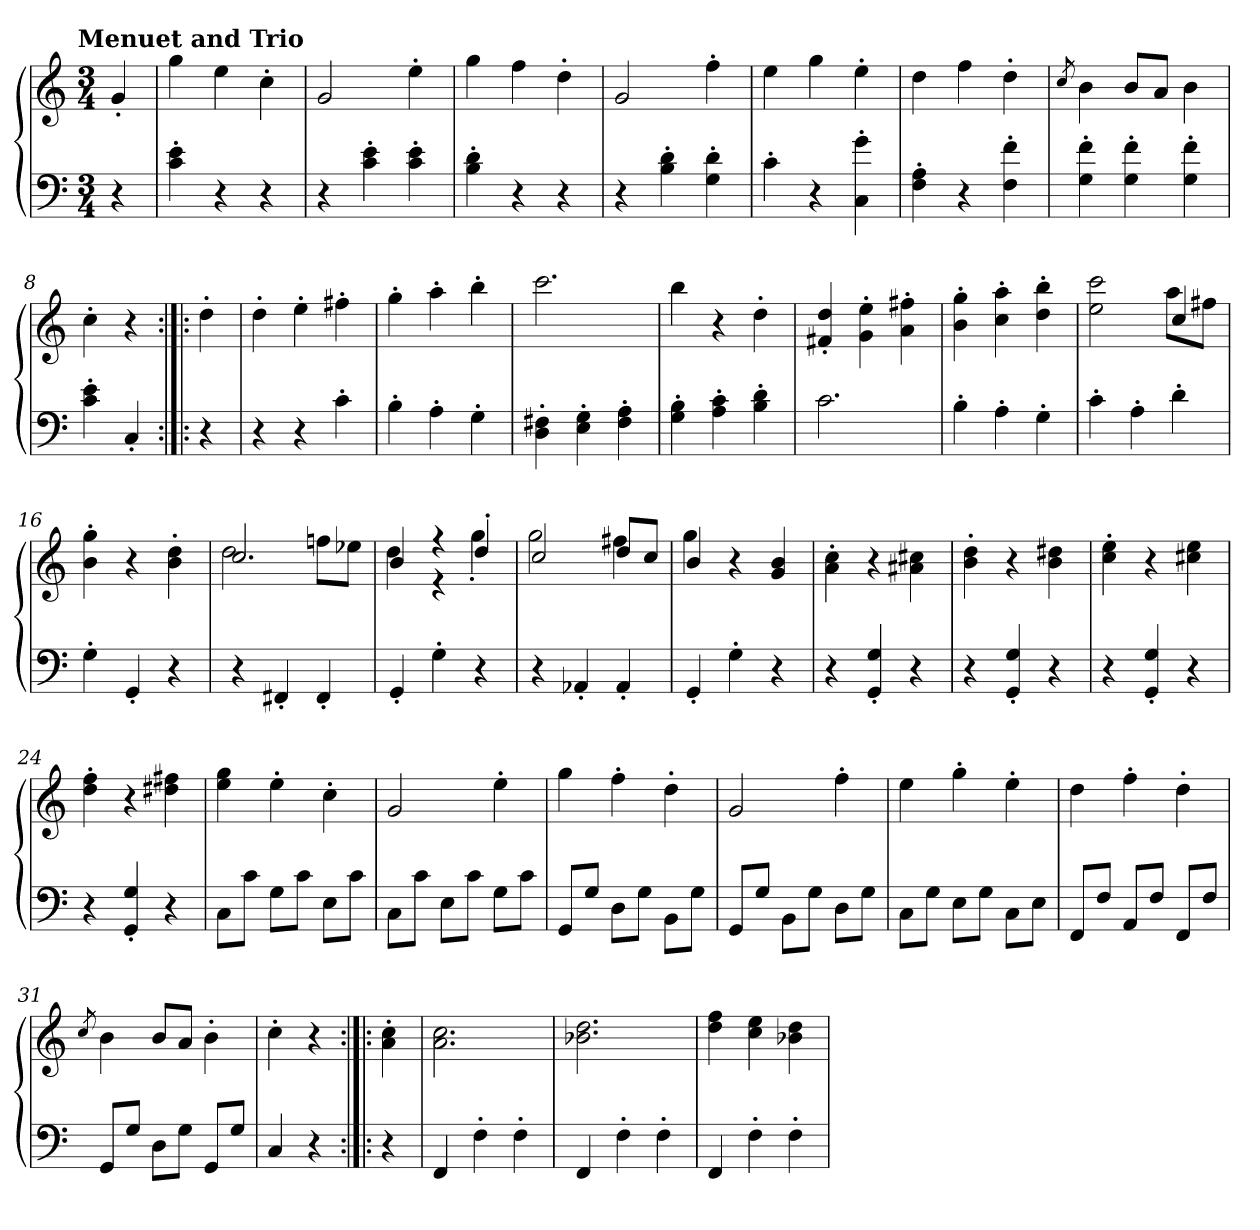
**kern	**kern
*part1	*part1
*staff2	*staff1
!!LO:TX:omd:t=Menuet and Trio
*M3/4	*M3/4
*MM160	*MM160
=	=
4r	4g'
=	=
4c' 4e'	4gg
4r	4ee
4r	4cc'
=2	=2
4r	2g
4c' 4e'	.
4c' 4e'	4ee'
=3	=3
4B' 4d'	4gg
4r	4ff
4r	4dd'
=4	=4
4r	2g
4B' 4d'	.
4G' 4d'	4ff'
=5	=5
4c'	4ee
4r	4gg
4C' 4g'	4ee'
=6	=6
4F' 4A'	4dd
4r	4ff
4F' 4f'	4dd'
=7	=7
.	8qcc
4G' 4f'	4b
4G' 4f'	8bL
.	8aJ
4G' 4f'	4b
=8	=8
4c' 4e'	4cc'
4C'	4r
=:|!|:	=:|!|:
4r	4dd'
=9	=9
4r	4dd'
4r	4ee'
4c'	4ff#X'
=10	=10
4B'	4gg'
4A'	4aa'
4G'	4bb'
=11	=11
4D' 4F#X'	2.ccc
4E' 4G'	.
4F#' 4A'	.
=12	=12
4G' 4B'	4bb
4A' 4c'	4r
4B' 4d'	4dd'
=13	=13
2.c	4f#X' 4dd'
.	4g' 4ee'
.	4a' 4ff#X'
=14	=14
4B'	4b' 4gg'
4A'	4cc' 4aa'
4G'	4dd' 4bb'
=15	=15
*	*^
4c'	2ee 2ccc	2ryy
4A'	.	.
4d'	4cc	8aaL
.	.	8ff#XJ
*	*v	*v
=16	=16
4G'	4b' 4gg'
4GG'	4r
4r	4b' 4dd'
=17	=17
*	*^
4r	2.cc	2dd
4FF#X'	.	.
4FF#'	.	8ffnL
.	.	8ee-XJ
=18	=18	=18
4GG'	4b	4dd
4G'	4r	4r
4r	4dd'	4gg'
=19	=19	=19
4r	2cc	2gg
4AA-X'	.	.
4AA-'	8ddL	4ff#X
.	8ccJ	.
=20	=20	=20
4GG'	4b	4gg
4G'	4r	2ryy
4r	4g 4b	.
*	*v	*v
=21	=21
4r	4a' 4cc'
4GG' 4G'	4r
4r	4a#X 4cc#X
=22	=22
4r	4b' 4dd'
4GG' 4G'	4r
4r	4b 4dd#X
=23	=23
4r	4cc' 4ee'
4GG' 4G'	4r
4r	4cc#X 4ee
=24	=24
4r	4dd' 4ff'
4GG' 4G'	4r
4r	4dd#X 4ff#X
=25	=25
8CL	4ee 4gg
8cJ	.
8GL	4ee'
8cJ	.
8EL	4cc'
8cJ	.
=26	=26
8CL	2g
8cJ	.
8EL	.
8cJ	.
8GL	4ee'
8cJ	.
=27	=27
8GGL	4gg
8GJ	.
8DL	4ff'
8GJ	.
8BBL	4dd'
8GJ	.
=28	=28
8GGL	2g
8GJ	.
8BBL	.
8GJ	.
8DL	4ff'
8GJ	.
=29	=29
8CL	4ee
8GJ	.
8EL	4gg'
8GJ	.
8CL	4ee'
8EJ	.
=30	=30
8FFL	4dd
8FJ	.
8AAL	4ff'
8FJ	.
8FFL	4dd'
8FJ	.
=31	=31
.	8qcc
8GGL	4b
8GJ	.
8DL	8bL
8GJ	8aJ
8GGL	4b'
8GJ	.
=32	=32
4C	4cc'
4r	4r
=:|!|:	=:|!|:
4r	4a' 4cc'
=33	=33
4FF	2.a 2.cc
4F'	.
4F'	.
=34	=34
4FF	2.b-X 2.dd
4F'	.
4F'	.
=35	=35
4FF	4dd 4ff
4F'	4cc 4ee
4F'	4b-X 4dd
=	=
*-	*-
